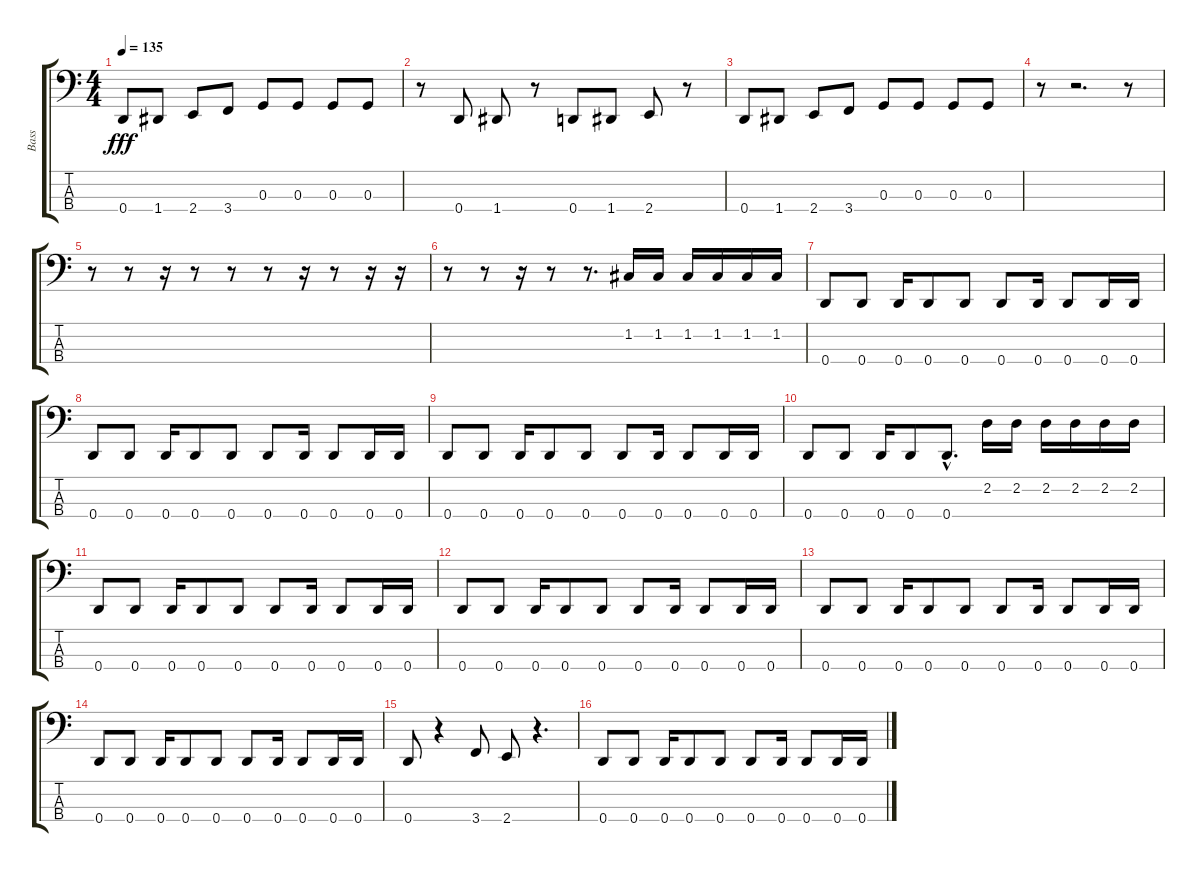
\track ("Bass" "Bass") {instrument electricbasspick}
\staff {score tabs}
\tuning (F2 C2 G1 D1) {hide}
\ts (4 4)
\tempo 135
\clef f4
\ks c
0.4.8{dy fff} 1.4.8 2.4.8 3.4.8 0.3.8 0.3.8 0.3.8 0.3.8 |
r.8 0.4.8 1.4.8 r.8 0.4.8 1.4.8 2.4.8 r.8 |
0.4.8 1.4.8 2.4.8 3.4.8 0.3.8 0.3.8 0.3.8 0.3.8 |
r.8 r.2{d} r.8 |
r.8 r.8 r.16 r.8 r.8 r.8 r.16 r.8 r.16 r.16 |
r.8 r.8 r.16 r.8 r.8{d} 1.2.16 1.2.16 1.2.16 1.2.16 1.2.16 1.2.16 |
0.4.8 0.4.8 0.4.16 0.4.8 0.4.8 0.4.8 0.4.16 0.4.8 0.4.16 0.4.16 |
0.4.8 0.4.8 0.4.16 0.4.8 0.4.8 0.4.8 0.4.16 0.4.8 0.4.16 0.4.16 |
0.4.8 0.4.8 0.4.16 0.4.8 0.4.8 0.4.8 0.4.16 0.4.8 0.4.16 0.4.16 |
0.4.8 0.4.8 0.4.16 0.4.8 0.4{hac}.8{d} 2.2.16 2.2.16 2.2.16 2.2.16 2.2.16 2.2.16 |
0.4.8 0.4.8 0.4.16 0.4.8 0.4.8 0.4.8 0.4.16 0.4.8 0.4.16 0.4.16 |
0.4.8 0.4.8 0.4.16 0.4.8 0.4.8 0.4.8 0.4.16 0.4.8 0.4.16 0.4.16 |
0.4.8 0.4.8 0.4.16 0.4.8 0.4.8 0.4.8 0.4.16 0.4.8 0.4.16 0.4.16 |
0.4.8 0.4.8 0.4.16 0.4.8 0.4.8 0.4.8 0.4.16 0.4.8 0.4.16 0.4.16 |
0.4.8 r.4 3.4.8 2.4.8 r.4{d} |
0.4.8 0.4.8 0.4.16 0.4.8 0.4.8 0.4.8 0.4.16 0.4.8 0.4.16 0.4.16
